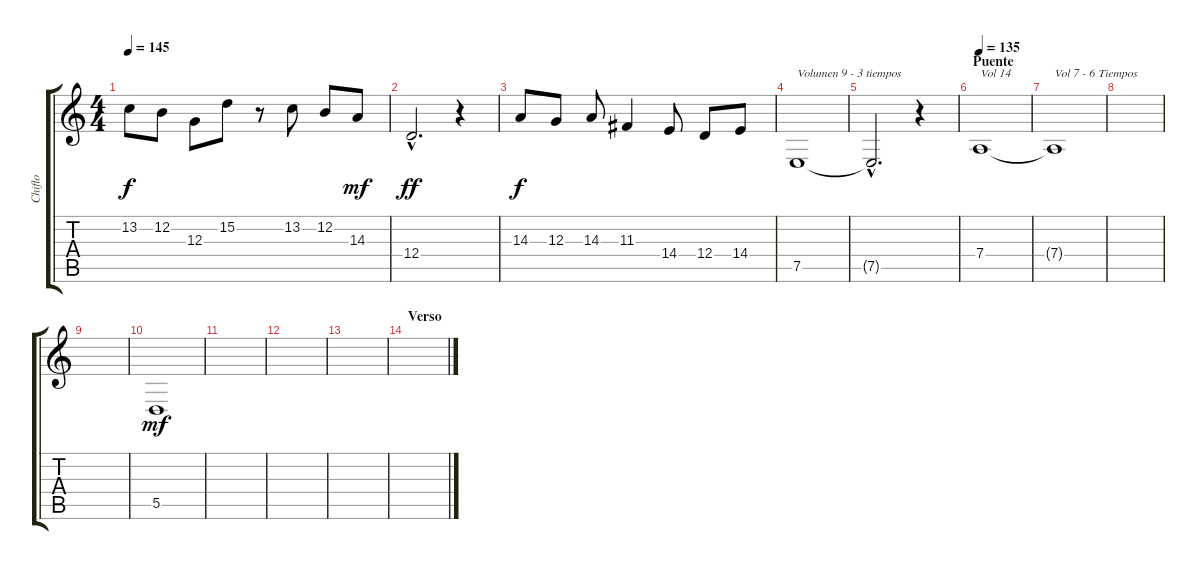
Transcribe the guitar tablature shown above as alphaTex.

\track ("Chiflo" "Chiflo") {instrument altosax}
\staff {score tabs}
\tuning (E4 B3 G3 D3 A2 E2) {hide}
\ts (4 4)
\tempo 145
\clef g2
\ks c
13.2.8{dy f} 12.2.8 12.3.8 15.2.8 r.8 13.2.8 12.2.8 14.3.8{dy mf} |
12.4{hac}.2{d dy ff} r.4 |
14.3.8{dy f} 12.3.8 14.3.8 11.3.4 14.4.8 12.4.8 14.4.8 |
7.5.1{txt "Volumen 9 - 3 tiempos" volume 9} |
7.5{hac t}.2{d} r.4{volume 14} |
\section ("" "Puente")
\tempo 135
7.4.1{txt "Vol 14" volume 7} |
7.4{t}.1{txt "Vol 7 - 6 Tiempos"} |
|
|
5.5.1{dy mf} |
|
|
|
\section ("" "Verso")
